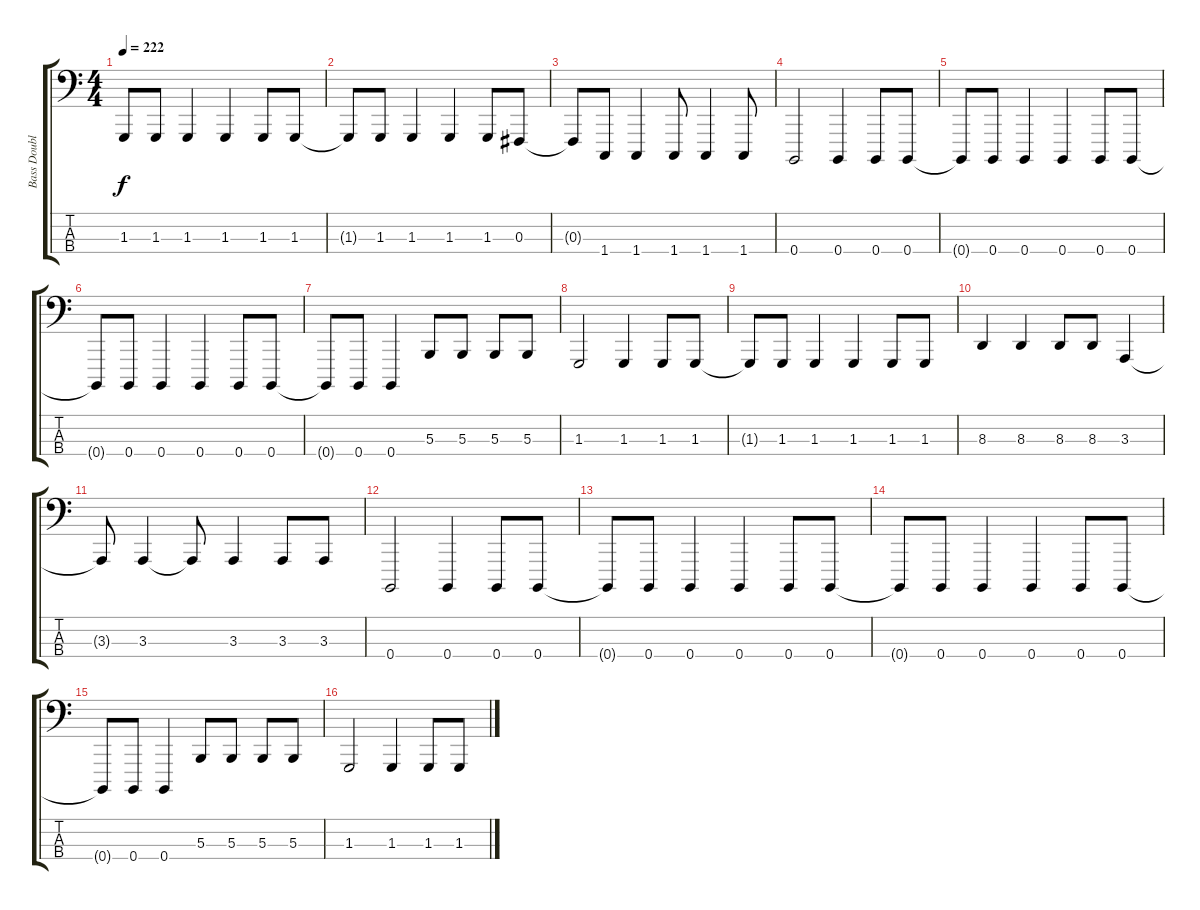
\track ("Bass Double" "Bass Doubl") {instrument harpsichord}
\staff {score tabs}
\tuning (E2 B1 Gb1 B0) {hide}
\ts (4 4)
\tempo 222
\clef f4
\ks c
1.3{t}.8{dy f} 1.3.8 1.3.4 1.3.4 1.3.8 1.3.8 |
1.3{t}.8 1.3.8 1.3.4 1.3.4 1.3.8 0.3.8 |
0.3{t}.8 1.4.8 1.4.4 1.4.8 1.4.4 1.4.8 |
0.4.2 0.4.4 0.4.8 0.4.8 |
0.4{t}.8 0.4.8 0.4.4 0.4.4 0.4.8 0.4.8 |
0.4{t}.8 0.4.8 0.4.4 0.4.4 0.4.8 0.4.8 |
0.4{t}.8 0.4.8 0.4.4 5.3.8 5.3.8 5.3.8 5.3.8 |
1.3.2 1.3.4 1.3.8 1.3.8 |
1.3{t}.8 1.3.8 1.3.4 1.3.4 1.3.8 1.3.8 |
8.3.4 8.3.4 8.3.8 8.3.8 3.3.4 |
3.3{t}.8 3.3.4 3.3{t}.8 3.3.4 3.3.8 3.3.8 |
0.4.2 0.4.4 0.4.8 0.4.8 |
0.4{t}.8 0.4.8 0.4.4 0.4.4 0.4.8 0.4.8 |
0.4{t}.8 0.4.8 0.4.4 0.4.4 0.4.8 0.4.8 |
0.4{t}.8 0.4.8 0.4.4 5.3.8 5.3.8 5.3.8 5.3.8 |
1.3.2 1.3.4 1.3.8 1.3.8
